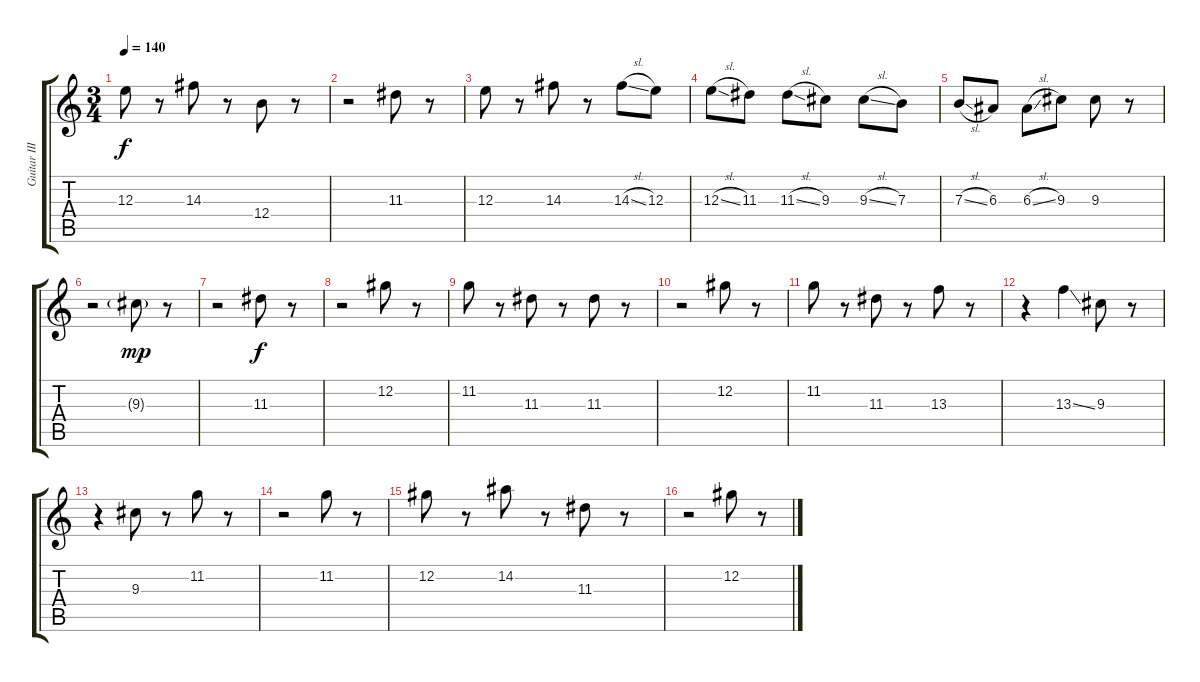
\track ("Guitar III Delay 2" "Guitar III") {instrument electricguitarjazz}
\staff {score tabs}
\tuning (Db4 Ab3 E3 B2 Gb2 Db2) {hide}
\ts (3 4)
\tempo 140
\clef g2
\ks c
12.3.8{dy f} r.8 14.3.8 r.8 12.4.8 r.8 |
r.2 11.3.8 r.8 |
12.3.8 r.8 14.3.8 r.8 14.3{sl}.8 12.3.8 |
12.3{sl}.8 11.3.8 11.3{sl}.8 9.3.8 9.3{sl}.8 7.3.8 |
7.3{sl}.8 6.3.8 6.3{sl}.8 9.3.8 9.3.8 r.8 |
r.2 9.3{g}.8{dy mp} r.8 |
r.2 11.3.8{dy f} r.8 |
r.2 12.2.8 r.8 |
11.2.8 r.8 11.3.8 r.8 11.3.8 r.8 |
r.2 12.2.8 r.8 |
11.2.8 r.8 11.3.8 r.8 13.3.8 r.8 |
r.4 13.3{ss}.4 9.3.8 r.8 |
r.4 9.3.8 r.8 11.2.8 r.8 |
r.2 11.2.8 r.8 |
12.2.8 r.8 14.2.8 r.8 11.3.8 r.8 |
r.2 12.2.8 r.8
